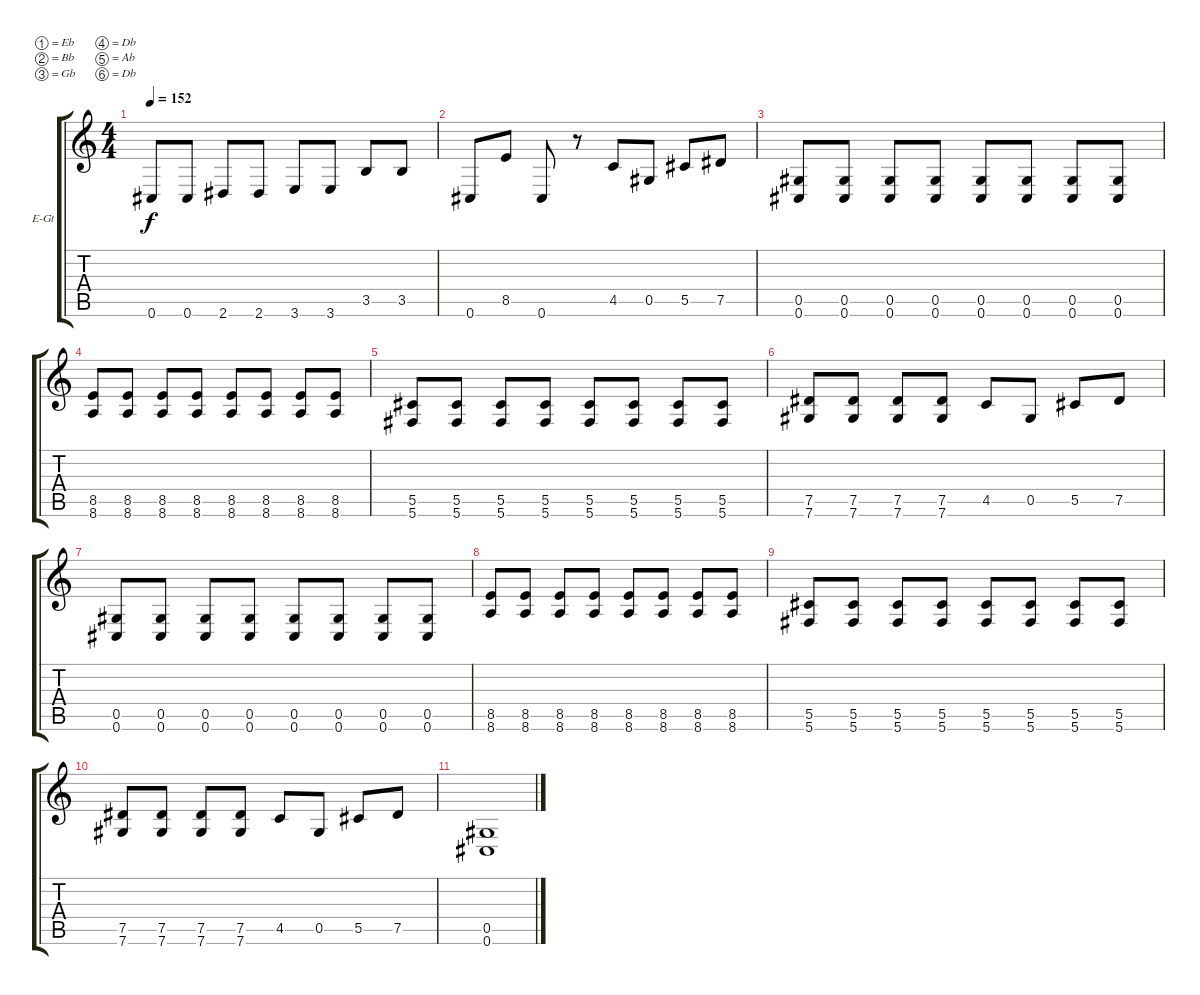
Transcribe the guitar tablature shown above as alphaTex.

\defaultSystemsLayout 4
\bracketExtendMode groupsimilarinstruments
\firstSystemTrackNameOrientation horizontal
\otherSystemsTrackNameOrientation horizontal
\track ("Electric Guitar" "E-Gt") {instrument distortionguitar}
\staff {score tabs}
\tuning (Eb4 Bb3 Gb3 Db3 Ab2 Db2)
\ts (4 4)
\tempo 152
\clef g2
\ks c
0.6.8{dy f} 0.6.8 2.6.8 2.6.8 3.6.8 3.6.8 3.5.8 3.5.8 |
0.6.8 8.5.8 0.6.8 r.8 4.5.8 0.5.8 5.5.8 7.5.8 |
(0.6 0.5).8 (0.6 0.5).8 (0.6 0.5).8 (0.6 0.5).8 (0.6 0.5).8 (0.6 0.5).8 (0.6 0.5).8 (0.6 0.5).8 |
(8.6 8.5).8 (8.6 8.5).8 (8.6 8.5).8 (8.6 8.5).8 (8.6 8.5).8 (8.6 8.5).8 (8.6 8.5).8 (8.6 8.5).8 |
(5.5 5.6).8 (5.5 5.6).8 (5.5 5.6).8 (5.5 5.6).8 (5.5 5.6).8 (5.5 5.6).8 (5.5 5.6).8 (5.5 5.6).8 |
(7.6 7.5).8 (7.6 7.5).8 (7.6 7.5).8 (7.6 7.5).8 4.5.8 0.5.8 5.5.8 7.5.8 |
(0.6 0.5).8 (0.6 0.5).8 (0.6 0.5).8 (0.6 0.5).8 (0.6 0.5).8 (0.6 0.5).8 (0.6 0.5).8 (0.6 0.5).8 |
(8.6 8.5).8 (8.6 8.5).8 (8.6 8.5).8 (8.6 8.5).8 (8.6 8.5).8 (8.6 8.5).8 (8.6 8.5).8 (8.6 8.5).8 |
(5.5 5.6).8 (5.5 5.6).8 (5.5 5.6).8 (5.5 5.6).8 (5.5 5.6).8 (5.5 5.6).8 (5.5 5.6).8 (5.5 5.6).8 |
(7.6 7.5).8 (7.6 7.5).8 (7.6 7.5).8 (7.6 7.5).8 4.5.8 0.5.8 5.5.8 7.5.8 |
(0.6 0.5).1
